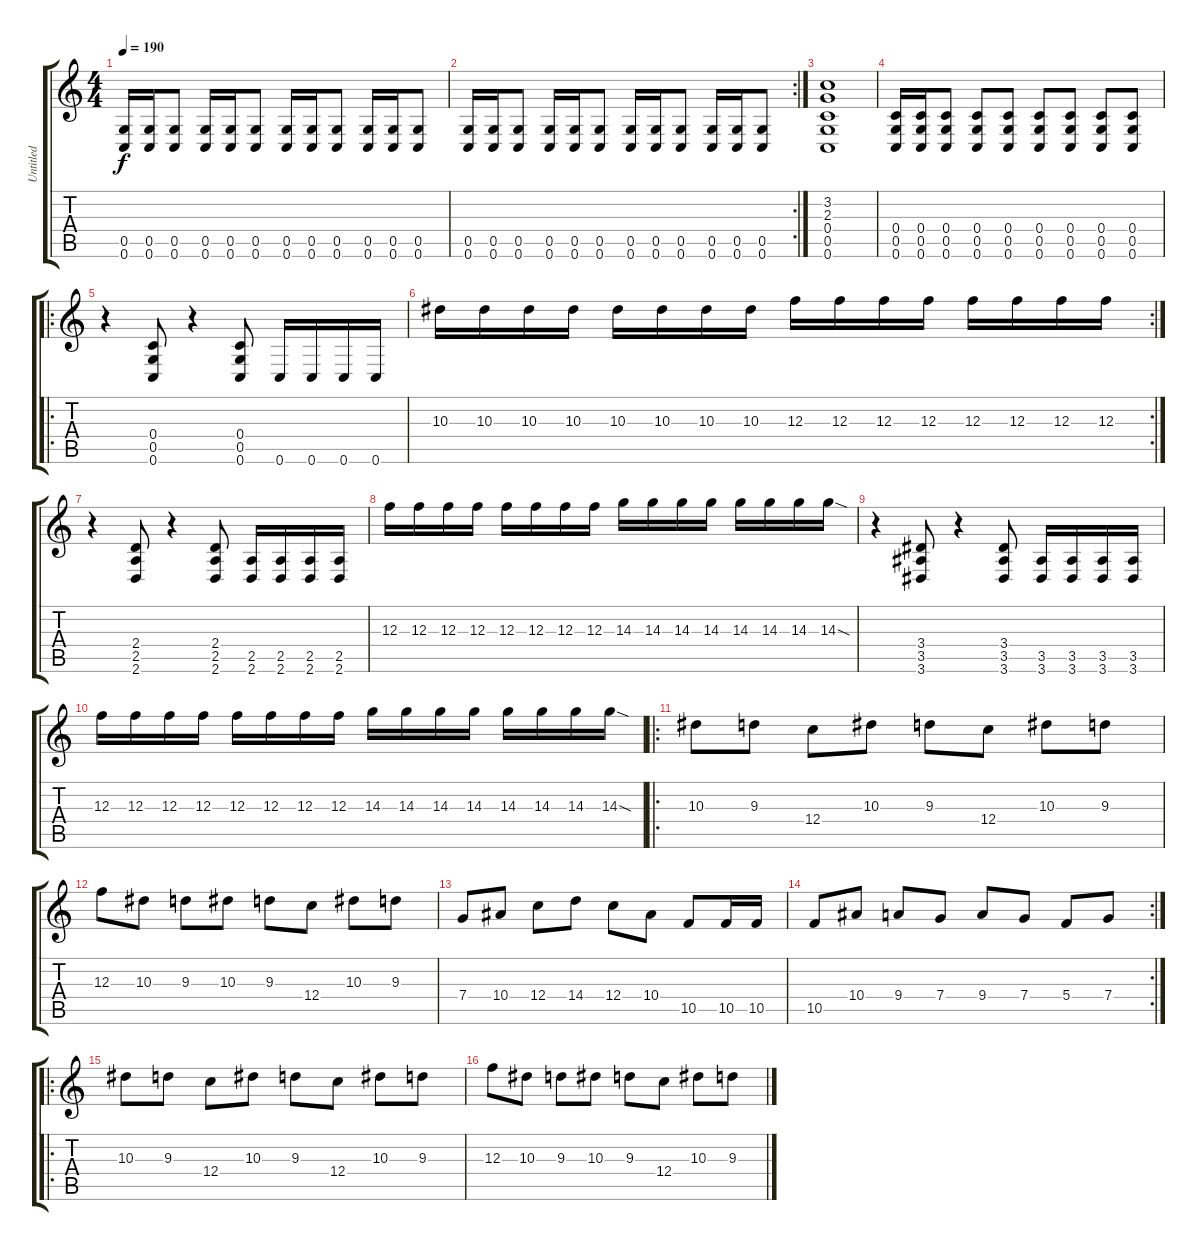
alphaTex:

\track ("Untitled" "Untitled") {instrument distortionguitar}
\staff {score tabs}
\tuning (D4 A3 F3 C3 G2 C2) {hide}
\ts (4 4)
\tempo 190
\clef g2
\ks c
(0.5 0.6).16{dy f} (0.5 0.6).16 (0.5 0.6).8 (0.5 0.6).16 (0.5 0.6).16 (0.5 0.6).8 (0.5 0.6).16 (0.5 0.6).16 (0.5 0.6).8 (0.5 0.6).16 (0.5 0.6).16 (0.5 0.6).8 |
\rc 2
(0.5 0.6).16 (0.5 0.6).16 (0.5 0.6).8 (0.5 0.6).16 (0.5 0.6).16 (0.5 0.6).8 (0.5 0.6).16 (0.5 0.6).16 (0.5 0.6).8 (0.5 0.6).16 (0.5 0.6).16 (0.5 0.6).8 |
(3.2 2.3 0.4 0.5 0.6).1 |
(0.4 0.5 0.6).16 (0.4 0.5 0.6).16 (0.4 0.5 0.6).8 (0.4 0.5 0.6).8 (0.4 0.5 0.6).8 (0.4 0.5 0.6).8 (0.4 0.5 0.6).8 (0.4 0.5 0.6).8 (0.4 0.5 0.6).8 |
\ro
r.4 (0.4 0.5 0.6).8 r.4 (0.4 0.5 0.6).8 0.6.16 0.6.16 0.6.16 0.6.16 |
\rc 2
10.3.16 10.3.16 10.3.16 10.3.16 10.3.16 10.3.16 10.3.16 10.3.16 12.3.16 12.3.16 12.3.16 12.3.16 12.3.16 12.3.16 12.3.16 12.3.16 |
r.4 (2.4 2.5 2.6).8 r.4 (2.4 2.5 2.6).8 (2.5 2.6).16 (2.5 2.6).16 (2.5 2.6).16 (2.5 2.6).16 |
12.3.16 12.3.16 12.3.16 12.3.16 12.3.16 12.3.16 12.3.16 12.3.16 14.3.16 14.3.16 14.3.16 14.3.16 14.3.16 14.3.16 14.3.16 14.3{sod}.16 |
r.4 (3.4 3.5 3.6).8 r.4 (3.4 3.5 3.6).8 (3.5 3.6).16 (3.5 3.6).16 (3.5 3.6).16 (3.5 3.6).16 |
12.3.16 12.3.16 12.3.16 12.3.16 12.3.16 12.3.16 12.3.16 12.3.16 14.3.16 14.3.16 14.3.16 14.3.16 14.3.16 14.3.16 14.3.16 14.3{sod}.16 |
\ro
10.3.8 9.3.8 12.4.8 10.3.8 9.3.8 12.4.8 10.3.8 9.3.8 |
12.3.8 10.3.8 9.3.8 10.3.8 9.3.8 12.4.8 10.3.8 9.3.8 |
7.4.8 10.4.8 12.4.8 14.4.8 12.4.8 10.4.8 10.5.8 10.5.16 10.5.16 |
\rc 2
10.5.8 10.4.8 9.4.8 7.4.8 9.4.8 7.4.8 5.4.8 7.4.8 |
\ro
10.3.8 9.3.8 12.4.8 10.3.8 9.3.8 12.4.8 10.3.8 9.3.8 |
12.3.8 10.3.8 9.3.8 10.3.8 9.3.8 12.4.8 10.3.8 9.3.8
